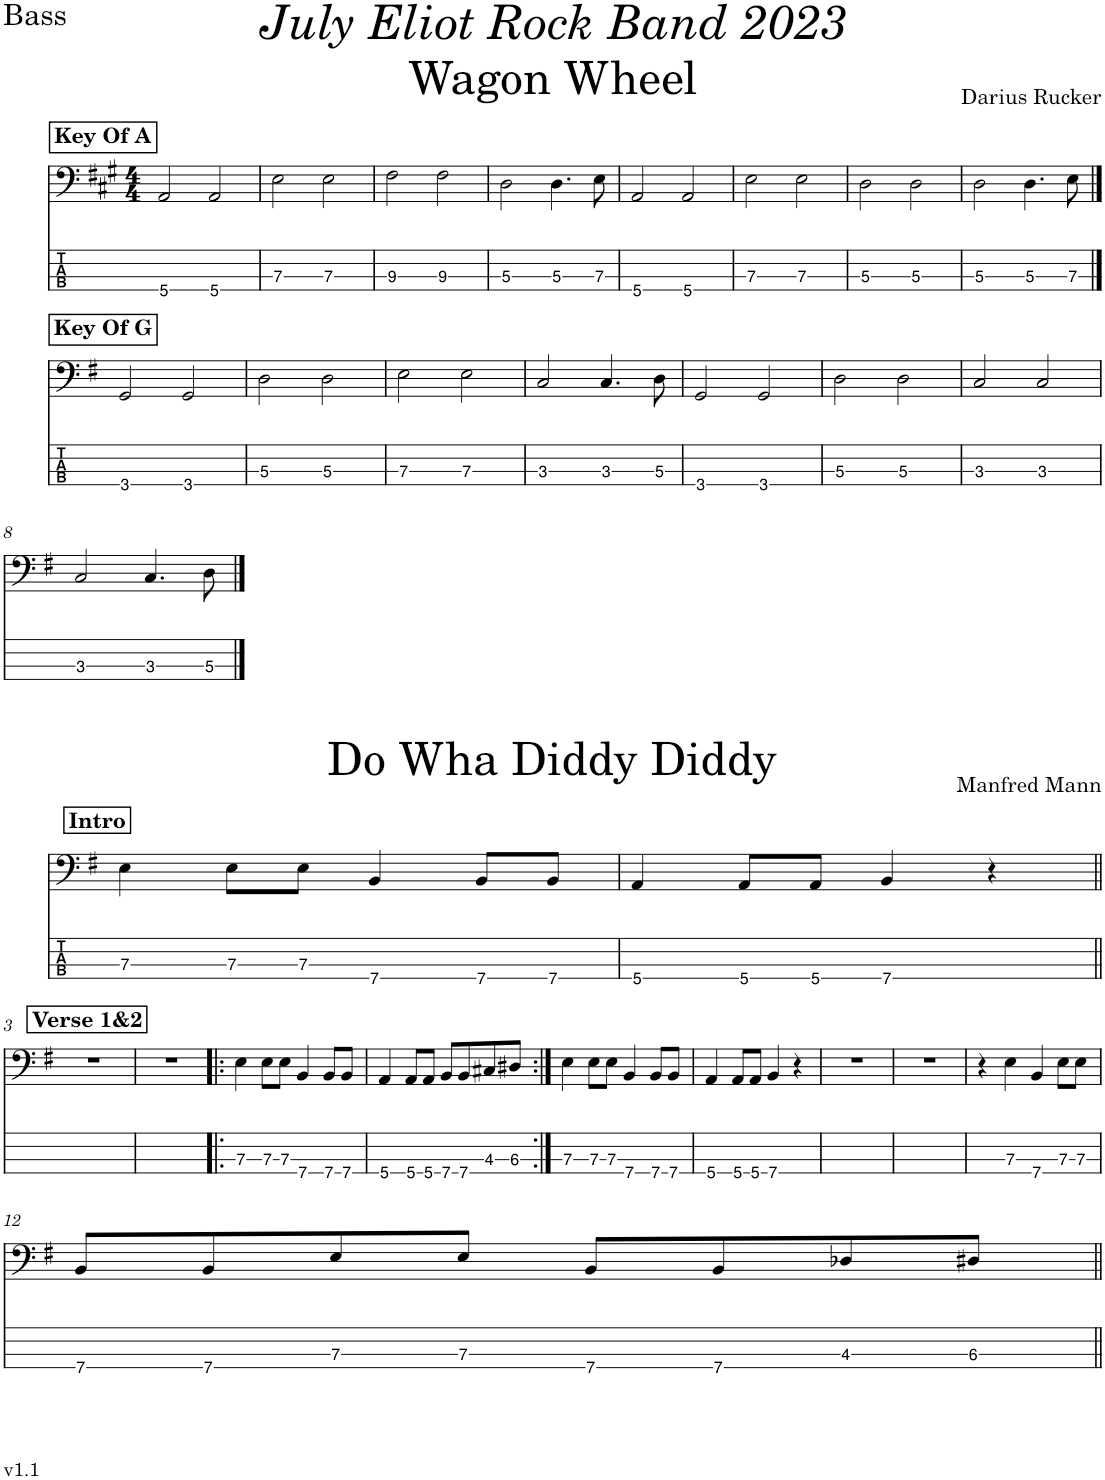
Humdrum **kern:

**kern	**kern
*part1	*part1
*staff2	*staff1
*I"Bass Guitar	*
*I'B. Guit.	*
*stria4	*
*	*clefF4
*Trd7c12	*Trd7c12
*k[f#c#g#]	*k[f#c#g#]
*M4/4	*M4/4
!!LO:REH:place=s1:a:B:cj:fs=12:t=Key Of A
=1	=1
2AA	2AA/
2AA	2AA/
=2	=2
2E	2E\
2E	2E\
=3	=3
2F#	2F#\
2F#	2F#\
=4	=4
2D	2D\
4.D	4.D\
8E	8E\
=5	=5
2AA	2AA/
2AA	2AA/
=6	=6
2E	2E\
2E	2E\
=7	=7
2D	2D\
2D	2D\
=8	=8
2D	2D\
4.D	4.D\
8E	8E\
!!LO:LB:g=z
!!LO:REH:place=s1:a:B:cj:fs=12:t=Key Of G
==1	==1
*stria4	*
*k[f#]	*k[f#]
2GG	2GG/
2GG	2GG/
=2	=2
2D	2D\
2D	2D\
=3	=3
2E	2E\
2E	2E\
=4	=4
2C	2C/
4.C	4.C/
8D	8D\
=5	=5
2GG	2GG/
2GG	2GG/
=6	=6
2D	2D\
2D	2D\
=7	=7
2C	2C/
2C	2C/
!!LO:LB:g=z
=8	=8
2C	2C/
4.C	4.C/
8D	8D\
!!LO:LB:g=z
!!LO:REH:place=s1:a:B:cj:fs=12:t=Intro
==1	==1
*stria4	*
4E	4E\
8EL	8E\L
8EJ	8E\J
4BB	4BB/
8BBL	8BB/L
8BBJ	8BB/J
=2	=2
4AA	4AA/
8AAL	8AA/L
8AAJ	8AA/J
4BB	4BB/
4r	4r
!!LO:LB:g=z
!!LO:REH:place=s1:a:B:cj:fs=12:t=Verse 1&2
=3||	=3||
1r	1r
=4	=4
1r	1r
=5!|:	=5!|:
4E	4E\
8EL	8E\L
8EJ	8E\J
4BB	4BB/
8BBL	8BB/L
8BBJ	8BB/J
=6	=6
4AA	4AA/
8AAL	8AA/L
8AAJ	8AA/J
8BBL	8BB/L
8BBJ	8BB/
8C#L	8C#X/
8D#J	8D#X/J
=7:|!	=7:|!
4E	4E\
8EL	8E\L
8EJ	8E\J
4BB	4BB/
8BBL	8BB/L
8BBJ	8BB/J
=8	=8
4AA	4AA/
8AAL	8AA/L
8AAJ	8AA/J
4BB	4BB/
4r	4r
=9	=9
1r	1r
=10	=10
1r	1r
=11	=11
4r	4r
4E	4E\
4BB	4BB/
8EL	8E\L
8EJ	8E\J
!!LO:LB:g=z
=12	=12
8BBL	8BB/L
8BBJ	8BB/
8EL	8E/
8EJ	8E/J
8BBL	8BB/L
8BBJ	8BB/
8D-L	8D-X/
8D#J	8D#X/J
=||	=||
*-	*-
